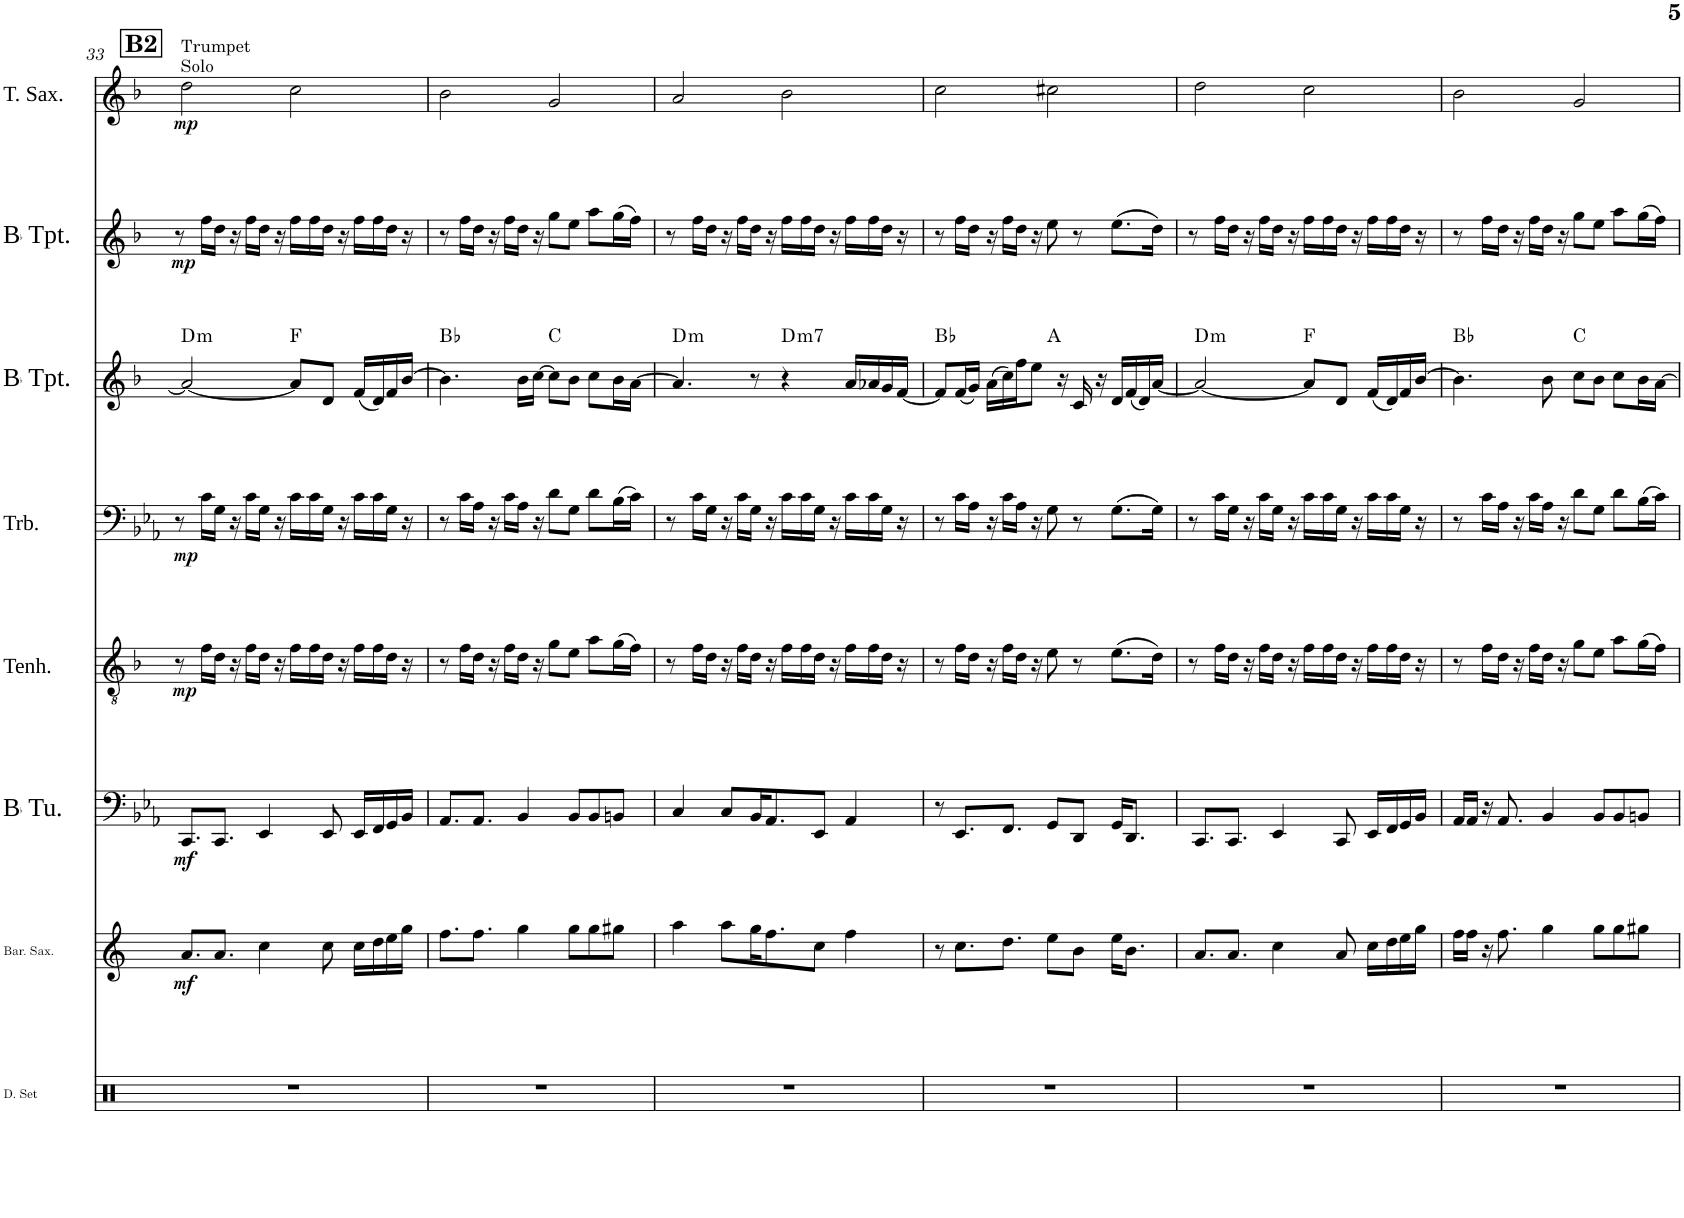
**kern	**kern	**dynam	**kern	**dynam	**kern	**dynam	**kern	**dynam	**kern	**kern	**dynam	**kern	**dynam
*part8	*part7	*part7	*part6	*part6	*part5	*part5	*part4	*part4	*part3	*part2	*part2	*part1	*part1
*staff8	*staff7	*staff7	*staff6	*staff6	*staff5	*staff5	*staff4	*staff4	*staff3	*staff2	*staff2	*staff1	*staff1
*I"Drumset	*I"Baritone Saxophone	*	*I"BaccidentalFlat Tuba	*	*I"Tenorhorn	*	*I"Trombone	*	*I"BaccidentalFlat Trumpet	*I"BaccidentalFlat Trumpet	*	*I"Tenor Saxophone	*
*I'D. Set	*I'Bar. Sax.	*	*I'BaccidentalFlat Tu.	*	*I'Tenh.	*	*I'Trb.	*	*I'BaccidentalFlat Tpt.	*I'BaccidentalFlat Tpt.	*	*I'T. Sax.	*
!!LO:PB:g=z
*clefX	*clefG2	*	*clefF4	*	*clefGv2	*	*clefF4	*	*clefG2	*clefG2	*	*clefG2	*
*	*Trd12c21	*	*	*	*Trd1c2	*	*	*	*Trd1c2	*Trd1c2	*	*Trd8c14	*
*k[]	*k[]	*	*k[b-e-a-]	*	*k[b-]	*	*k[b-e-a-]	*	*k[b-]	*k[b-]	*	*k[b-]	*
*M4/4	*M4/4	*	*M4/4	*	*M4/4	*	*M4/4	*	*M4/4	*M4/4	*	*M4/4	*
!!LO:REH:place=s1:a:B:cj:fs=14:t=B2
=33	=33	=33	=33	=33	=33	=33	=33	=33	=33	=33	=33	=33	=33
!	!	!	!	!	!	!	!	!	!	!	!	!LO:TX:a:t=Trumpet	!
!	!	!	!	!	!	!	!	!	!	!	!	!LO:TX:a:t=Solo	!
!	!	!LO:DY:b	!	!LO:DY:b	!	!LO:DY:b	!	!LO:DY:b	!	!	!LO:DY:b	!	!LO:DY:b
1r	8.a/L	mf	8.CC/L	mf	8r	mp	8r	mp	2a/_	8r	mp	2dd\	mp
.	.	.	.	.	16f\LL	.	16c\LL	.	.	16ff\LL	.	.	.
.	8.a/J	.	8.CC/J	.	16d\JJ	.	16G\JJ	.	.	16dd\JJ	.	.	.
.	.	.	.	.	16r	.	16r	.	.	16r	.	.	.
.	.	.	.	.	16f\LL	.	16c\LL	.	.	16ff\LL	.	.	.
.	4cc\	.	4EE-/	.	16d\JJ	.	16G\JJ	.	.	16dd\JJ	.	.	.
.	.	.	.	.	16r	.	16r	.	.	16r	.	.	.
.	.	.	.	.	16f\LL	.	16c\LL	.	8a/L]	16ff\LL	.	2cc\	.
.	.	.	.	.	16f\	.	16c\	.	.	16ff\	.	.	.
.	8cc\	.	8EE-/	.	16d\JJ	.	16G\JJ	.	8d/J	16dd\JJ	.	.	.
.	.	.	.	.	16r	.	16r	.	.	16r	.	.	.
.	16cc\LL	.	16EE-/LL	.	16f\LL	.	16c\LL	.	(16f/LL	16ff\LL	.	.	.
.	16dd\	.	16FF/	.	16f\	.	16c\	.	16d/)	16ff\	.	.	.
.	16ee\	.	16GG/	.	16d\JJ	.	16G\JJ	.	16f/	16dd\JJ	.	.	.
.	16gg\JJ	.	16BB-/JJ	.	16r	.	16r	.	[16b-/JJ	16r	.	.	.
=34	=34	=34	=34	=34	=34	=34	=34	=34	=34	=34	=34	=34	=34
1r	8.ff\L	.	8.AA-/L	.	8r	.	8r	.	4.b-\]	8r	.	2b-\	.
.	.	.	.	.	16f\LL	.	16c\LL	.	.	16ff\LL	.	.	.
.	8.ff\J	.	8.AA-/J	.	16d\JJ	.	16A-\JJ	.	.	16dd\JJ	.	.	.
.	.	.	.	.	16r	.	16r	.	.	16r	.	.	.
.	.	.	.	.	16f\LL	.	16c\LL	.	.	16ff\LL	.	.	.
.	4gg\	.	4BB-/	.	16d\JJ	.	16A-\JJ	.	16b-\LL	16dd\JJ	.	.	.
.	.	.	.	.	16r	.	16r	.	[16cc\JJ	16r	.	.	.
.	.	.	.	.	8g\L	.	8d\L	.	8cc\L]	8gg\L	.	2g/	.
.	8gg\L	.	8BB-/L	.	8e\J	.	8G\J	.	8b-\J	8ee\J	.	.	.
.	8gg\	.	8BB-/	.	8a\L	.	8d\L	.	8cc\L	8aa\L	.	.	.
.	8gg#X\J	.	8BBn/J	.	(16g\L	.	(16B-\L	.	16b-\L	(16gg\L	.	.	.
.	.	.	.	.	16f\JJ)	.	16c\JJ)	.	[16a\JJ	16ff\JJ)	.	.	.
=35	=35	=35	=35	=35	=35	=35	=35	=35	=35	=35	=35	=35	=35
1r	4aa\	.	4C/	.	8r	.	8r	.	4.a/]	8r	.	2a/	.
.	.	.	.	.	16f\LL	.	16c\LL	.	.	16ff\LL	.	.	.
.	.	.	.	.	16d\JJ	.	16G\JJ	.	.	16dd\JJ	.	.	.
.	8aa\L	.	8C/L	.	16r	.	16r	.	.	16r	.	.	.
.	.	.	.	.	16f\LL	.	16c\LL	.	.	16ff\LL	.	.	.
.	16gg\K	.	16BB-/K	.	16d\JJ	.	16G\JJ	.	8r	16dd\JJ	.	.	.
.	8.ff\	.	8.AA-/	.	16r	.	16r	.	.	16r	.	.	.
.	.	.	.	.	16f\LL	.	16c\LL	.	4r	16ff\LL	.	2b-\	.
.	.	.	.	.	16f\	.	16c\	.	.	16ff\	.	.	.
.	8cc\J	.	8EE-/J	.	16d\JJ	.	16G\JJ	.	.	16dd\JJ	.	.	.
.	.	.	.	.	16r	.	16r	.	.	16r	.	.	.
.	4ff\	.	4AA-/	.	16f\LL	.	16c\LL	.	16a/LL	16ff\LL	.	.	.
.	.	.	.	.	16f\	.	16c\	.	16a-X/	16ff\	.	.	.
.	.	.	.	.	16d\JJ	.	16G\JJ	.	16g/	16dd\JJ	.	.	.
.	.	.	.	.	16r	.	16r	.	[16f/JJ	16r	.	.	.
=36	=36	=36	=36	=36	=36	=36	=36	=36	=36	=36	=36	=36	=36
1r	8r	.	8r	.	8r	.	8r	.	8f/L]	8r	.	2cc\	.
.	8.cc\L	.	8.EE-/L	.	16f\LL	.	16c\LL	.	(16f/L	16ff\LL	.	.	.
.	.	.	.	.	16d\JJ	.	16A-\JJ	.	16g/JJ)	16dd\JJ	.	.	.
.	.	.	.	.	16r	.	16r	.	(16a\LL	16r	.	.	.
.	8.dd\J	.	8.FF/J	.	16f\LL	.	16c\LL	.	16cc\)	16ff\LL	.	.	.
.	.	.	.	.	16d\JJ	.	16A-\JJ	.	16ff\J	16dd\JJ	.	.	.
.	.	.	.	.	16r	.	16r	.	8ee\J	16r	.	.	.
.	8ee\L	.	8GG/L	.	8e\	.	8G\	.	.	8ee\	.	2cc#X\	.
.	.	.	.	.	.	.	.	.	16r	.	.	.	.
.	8b\J	.	8DD/J	.	8r	.	8r	.	16c/	8r	.	.	.
.	.	.	.	.	.	.	.	.	16r	.	.	.	.
.	16ee\KL	.	16GG/KL	.	(8.e\L	.	(8.G\L	.	16d/LL	(8.ee\L	.	.	.
.	8.b\J	.	8.DD/J	.	.	.	.	.	(16f/	.	.	.	.
.	.	.	.	.	.	.	.	.	16d/)	.	.	.	.
.	.	.	.	.	16d\Jk)	.	16G\Jk)	.	[16a/JJ	16dd\Jk)	.	.	.
=37	=37	=37	=37	=37	=37	=37	=37	=37	=37	=37	=37	=37	=37
1r	8.a/L	.	8.CC/L	.	8r	.	8r	.	2a/_	8r	.	2dd\	.
.	.	.	.	.	16f\LL	.	16c\LL	.	.	16ff\LL	.	.	.
.	8.a/J	.	8.CC/J	.	16d\JJ	.	16G\JJ	.	.	16dd\JJ	.	.	.
.	.	.	.	.	16r	.	16r	.	.	16r	.	.	.
.	.	.	.	.	16f\LL	.	16c\LL	.	.	16ff\LL	.	.	.
.	4cc\	.	4EE-/	.	16d\JJ	.	16G\JJ	.	.	16dd\JJ	.	.	.
.	.	.	.	.	16r	.	16r	.	.	16r	.	.	.
.	.	.	.	.	16f\LL	.	16c\LL	.	8a/L]	16ff\LL	.	2cc\	.
.	.	.	.	.	16f\	.	16c\	.	.	16ff\	.	.	.
.	8a/	.	8CC/	.	16d\JJ	.	16G\JJ	.	8d/J	16dd\JJ	.	.	.
.	.	.	.	.	16r	.	16r	.	.	16r	.	.	.
.	16cc\LL	.	16EE-/LL	.	16f\LL	.	16c\LL	.	(16f/LL	16ff\LL	.	.	.
.	16dd\	.	16FF/	.	16f\	.	16c\	.	16d/)	16ff\	.	.	.
.	16ee\	.	16GG/	.	16d\JJ	.	16G\JJ	.	16f/	16dd\JJ	.	.	.
.	16gg\JJ	.	16BB-/JJ	.	16r	.	16r	.	[16b-/JJ	16r	.	.	.
=38	=38	=38	=38	=38	=38	=38	=38	=38	=38	=38	=38	=38	=38
1r	16ff\LL	.	16AA-/LL	.	8r	.	8r	.	4.b-\]	8r	.	2b-\	.
.	16ff\JJ	.	16AA-/JJ	.	.	.	.	.	.	.	.	.	.
.	16r	.	16r	.	16f\LL	.	16c\LL	.	.	16ff\LL	.	.	.
.	8.ff\	.	8.AA-/	.	16d\JJ	.	16A-\JJ	.	.	16dd\JJ	.	.	.
.	.	.	.	.	16r	.	16r	.	.	16r	.	.	.
.	.	.	.	.	16f\LL	.	16c\LL	.	.	16ff\LL	.	.	.
.	4gg\	.	4BB-/	.	16d\JJ	.	16A-\JJ	.	8b-\	16dd\JJ	.	.	.
.	.	.	.	.	16r	.	16r	.	.	16r	.	.	.
.	.	.	.	.	8g\L	.	8d\L	.	8cc\L	8gg\L	.	2g/	.
.	8gg\L	.	8BB-/L	.	8e\J	.	8G\J	.	8b-\J	8ee\J	.	.	.
.	8gg\	.	8BB-/	.	8a\L	.	8d\L	.	8cc\L	8aa\L	.	.	.
.	8gg#X\J	.	8BBn/J	.	(16g\L	.	(16B-\L	.	16b-\L	(16gg\L	.	.	.
.	.	.	.	.	16f\JJ)	.	16c\JJ)	.	[16a\JJ	16ff\JJ)	.	.	.
=	=	=	=	=	=	=	=	=	=	=	=	=	=
*-	*-	*-	*-	*-	*-	*-	*-	*-	*-	*-	*-	*-	*-
